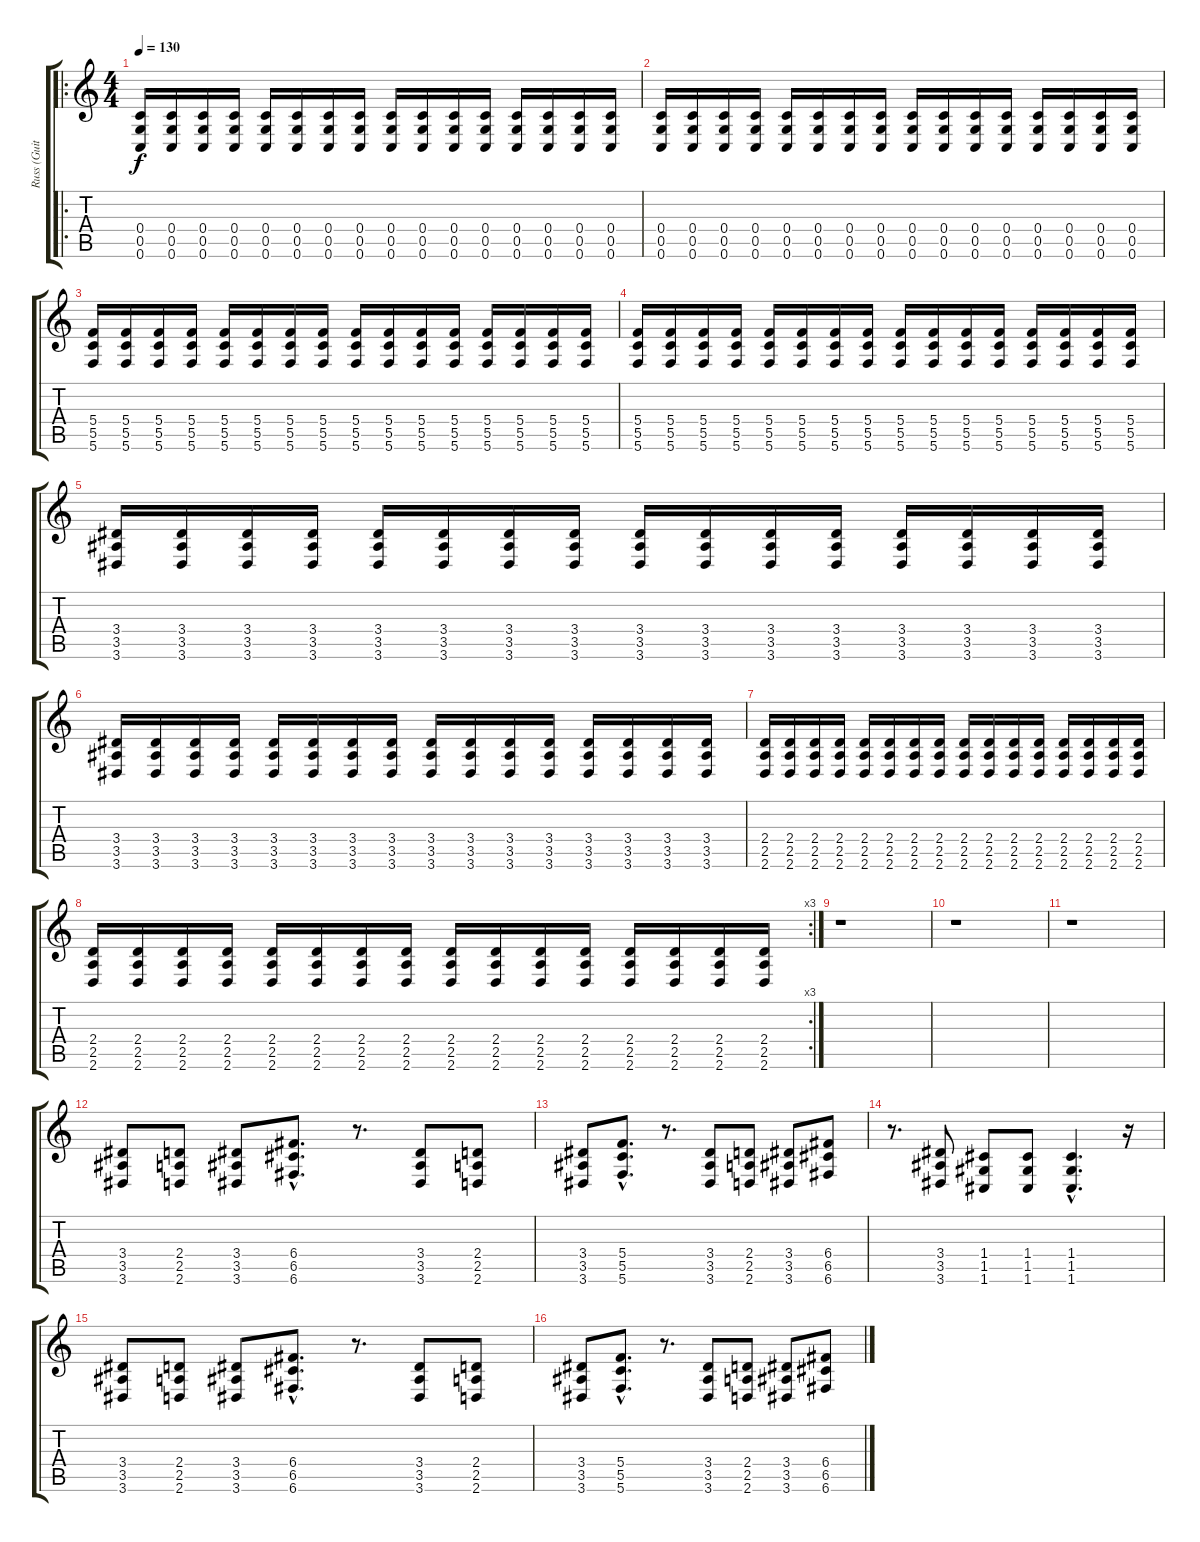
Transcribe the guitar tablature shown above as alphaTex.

\track ("Russ (Guitar 2)" "Russ (Guit") {instrument distortionguitar}
\staff {score tabs}
\tuning (D4 A3 F3 C3 G2 C2) {hide}
\ro
\ts (4 4)
\tempo 130
\clef g2
\ks c
(0.4 0.5 0.6).16{dy f} (0.4 0.5 0.6).16 (0.4 0.5 0.6).16 (0.4 0.5 0.6).16 (0.4 0.5 0.6).16 (0.4 0.5 0.6).16 (0.4 0.5 0.6).16 (0.4 0.5 0.6).16 (0.4 0.5 0.6).16 (0.4 0.5 0.6).16 (0.4 0.5 0.6).16 (0.4 0.5 0.6).16 (0.4 0.5 0.6).16 (0.4 0.5 0.6).16 (0.4 0.5 0.6).16 (0.4 0.5 0.6).16 |
(0.4 0.5 0.6).16 (0.4 0.5 0.6).16 (0.4 0.5 0.6).16 (0.4 0.5 0.6).16 (0.4 0.5 0.6).16 (0.4 0.5 0.6).16 (0.4 0.5 0.6).16 (0.4 0.5 0.6).16 (0.4 0.5 0.6).16 (0.4 0.5 0.6).16 (0.4 0.5 0.6).16 (0.4 0.5 0.6).16 (0.4 0.5 0.6).16 (0.4 0.5 0.6).16 (0.4 0.5 0.6).16 (0.4 0.5 0.6).16 |
(5.4 5.5 5.6).16 (5.4 5.5 5.6).16 (5.4 5.5 5.6).16 (5.4 5.5 5.6).16 (5.4 5.5 5.6).16 (5.4 5.5 5.6).16 (5.4 5.5 5.6).16 (5.4 5.5 5.6).16 (5.4 5.5 5.6).16 (5.4 5.5 5.6).16 (5.4 5.5 5.6).16 (5.4 5.5 5.6).16 (5.4 5.5 5.6).16 (5.4 5.5 5.6).16 (5.4 5.5 5.6).16 (5.4 5.5 5.6).16 |
(5.4 5.5 5.6).16 (5.4 5.5 5.6).16 (5.4 5.5 5.6).16 (5.4 5.5 5.6).16 (5.4 5.5 5.6).16 (5.4 5.5 5.6).16 (5.4 5.5 5.6).16 (5.4 5.5 5.6).16 (5.4 5.5 5.6).16 (5.4 5.5 5.6).16 (5.4 5.5 5.6).16 (5.4 5.5 5.6).16 (5.4 5.5 5.6).16 (5.4 5.5 5.6).16 (5.4 5.5 5.6).16 (5.4 5.5 5.6).16 |
(3.4 3.5 3.6).16 (3.4 3.5 3.6).16 (3.4 3.5 3.6).16 (3.4 3.5 3.6).16 (3.4 3.5 3.6).16 (3.4 3.5 3.6).16 (3.4 3.5 3.6).16 (3.4 3.5 3.6).16 (3.4 3.5 3.6).16 (3.4 3.5 3.6).16 (3.4 3.5 3.6).16 (3.4 3.5 3.6).16 (3.4 3.5 3.6).16 (3.4 3.5 3.6).16 (3.4 3.5 3.6).16 (3.4 3.5 3.6).16 |
(3.4 3.5 3.6).16 (3.4 3.5 3.6).16 (3.4 3.5 3.6).16 (3.4 3.5 3.6).16 (3.4 3.5 3.6).16 (3.4 3.5 3.6).16 (3.4 3.5 3.6).16 (3.4 3.5 3.6).16 (3.4 3.5 3.6).16 (3.4 3.5 3.6).16 (3.4 3.5 3.6).16 (3.4 3.5 3.6).16 (3.4 3.5 3.6).16 (3.4 3.5 3.6).16 (3.4 3.5 3.6).16 (3.4 3.5 3.6).16 |
(2.4 2.5 2.6).16 (2.4 2.5 2.6).16 (2.4 2.5 2.6).16 (2.4 2.5 2.6).16 (2.4 2.5 2.6).16 (2.4 2.5 2.6).16 (2.4 2.5 2.6).16 (2.4 2.5 2.6).16 (2.4 2.5 2.6).16 (2.4 2.5 2.6).16 (2.4 2.5 2.6).16 (2.4 2.5 2.6).16 (2.4 2.5 2.6).16 (2.4 2.5 2.6).16 (2.4 2.5 2.6).16 (2.4 2.5 2.6).16 |
\rc 3
(2.4 2.5 2.6).16 (2.4 2.5 2.6).16 (2.4 2.5 2.6).16 (2.4 2.5 2.6).16 (2.4 2.5 2.6).16 (2.4 2.5 2.6).16 (2.4 2.5 2.6).16 (2.4 2.5 2.6).16 (2.4 2.5 2.6).16 (2.4 2.5 2.6).16 (2.4 2.5 2.6).16 (2.4 2.5 2.6).16 (2.4 2.5 2.6).16 (2.4 2.5 2.6).16 (2.4 2.5 2.6).16 (2.4 2.5 2.6).16 |
r.1 |
r.1 |
r.1 |
(3.4 3.5 3.6).8 (2.4 2.5 2.6).8 (3.4 3.5 3.6).8 (6.4{hac} 6.5{hac} 6.6{hac}).8{d} r.8{d} (3.4 3.5 3.6).8 (2.4 2.5 2.6).8 |
(3.4 3.5 3.6).8 (5.4{hac} 5.5{hac} 5.6{hac}).8{d} r.8{d} (3.4 3.5 3.6).8 (2.4 2.5 2.6).8 (3.4 3.5 3.6).8 (6.4 6.5 6.6).8 |
r.8{d} (3.4 3.5 3.6).8 (1.4 1.5 1.6).8 (1.4 1.5 1.6).8 (1.4 1.5{hac} 1.6{hac}).4{d} r.16 |
(3.4 3.5 3.6).8 (2.4 2.5 2.6).8 (3.4 3.5 3.6).8 (6.4{hac} 6.5{hac} 6.6{hac}).8{d} r.8{d} (3.4 3.5 3.6).8 (2.4 2.5 2.6).8 |
(3.4 3.5 3.6).8 (5.4{hac} 5.5{hac} 5.6{hac}).8{d} r.8{d} (3.4 3.5 3.6).8 (2.4 2.5 2.6).8 (3.4 3.5 3.6).8 (6.4 6.5 6.6).8
